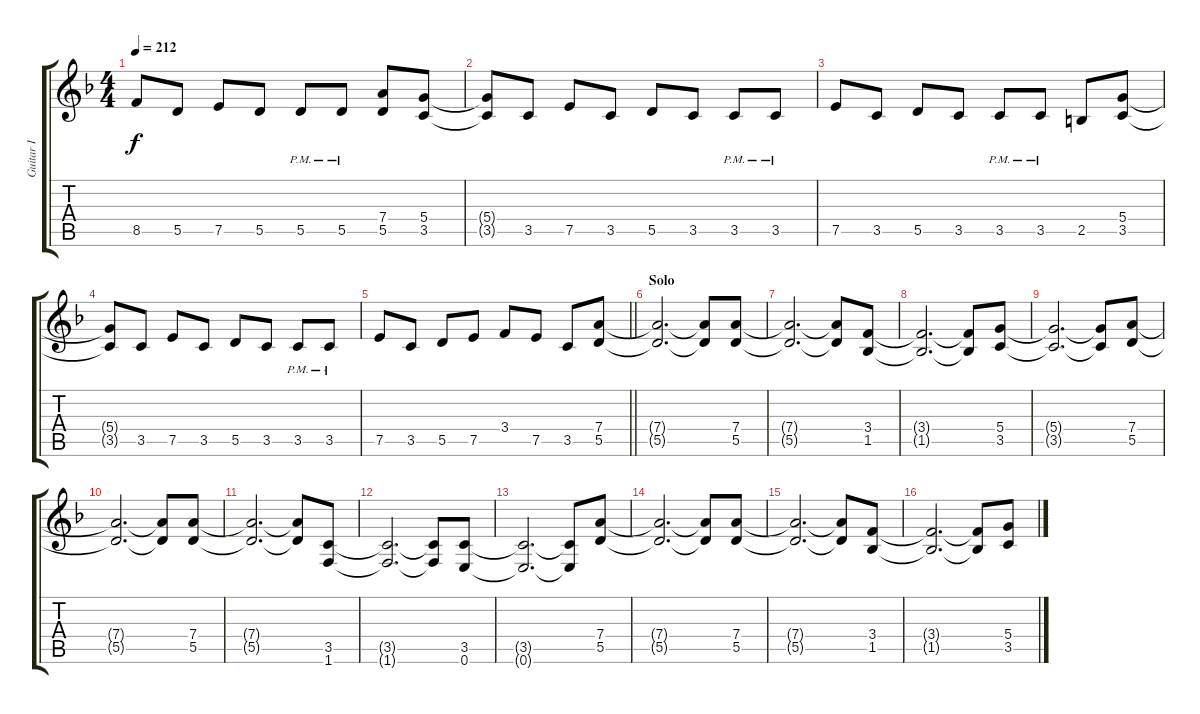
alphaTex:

\track ("Guitar I" "Guitar I") {instrument distortionguitar}
\staff {score tabs}
\tuning (E4 B3 G3 D3 A2 E2) {hide}
\ts (4 4)
\tempo 212
\clef g2
\ks dminor
8.5.8{dy f} 5.5.8 7.5.8 5.5.8 5.5{pm}.8 5.5{pm}.8 (7.4 5.5).8 (5.4 3.5).8 |
(5.4{t} 3.5{t}).8 3.5.8 7.5.8 3.5.8 5.5.8 3.5.8 3.5{pm}.8 3.5{pm}.8 |
7.5.8 3.5.8 5.5.8 3.5.8 3.5{pm}.8 3.5{pm}.8 2.5.8 (5.4 3.5).8 |
(5.4{t} 3.5{t}).8 3.5.8 7.5.8 3.5.8 5.5.8 3.5.8 3.5{pm}.8 3.5{pm}.8 |
\barLineRight lightlight
7.5.8 3.5.8 5.5.8 7.5.8 3.4.8 7.5.8 3.5.8 (7.4 5.5).8{volume 13 balance 8} |
\section ("" "Solo")
(7.4{t} 5.5{t}).2{d} (7.4{t} 5.5{t}).8 (7.4 5.5).8 |
(7.4{t} 5.5{t}).2{d} (7.4{t} 5.5{t}).8 (3.4 1.5).8 |
(3.4{t} 1.5{t}).2{d} (3.4{t} 1.5{t}).8 (5.4 3.5).8 |
(5.4{t} 3.5{t}).2{d} (5.4{t} 3.5{t}).8 (7.4 5.5).8 |
(7.4{t} 5.5{t}).2{d} (7.4{t} 5.5{t}).8 (7.4 5.5).8 |
(7.4{t} 5.5{t}).2{d} (7.4{t} 5.5{t}).8 (3.5 1.6).8 |
(3.5{t} 1.6{t}).2{d} (3.5{t} 1.6{t}).8 (3.5 0.6).8 |
(3.5{t} 0.6{t}).2{d} (3.5{t} 0.6{t}).8 (7.4 5.5).8 |
(7.4{t} 5.5{t}).2{d} (7.4{t} 5.5{t}).8 (7.4 5.5).8 |
(7.4{t} 5.5{t}).2{d} (7.4{t} 5.5{t}).8 (3.4 1.5).8 |
(3.4{t} 1.5{t}).2{d} (3.4{t} 1.5{t}).8 (5.4 3.5).8
